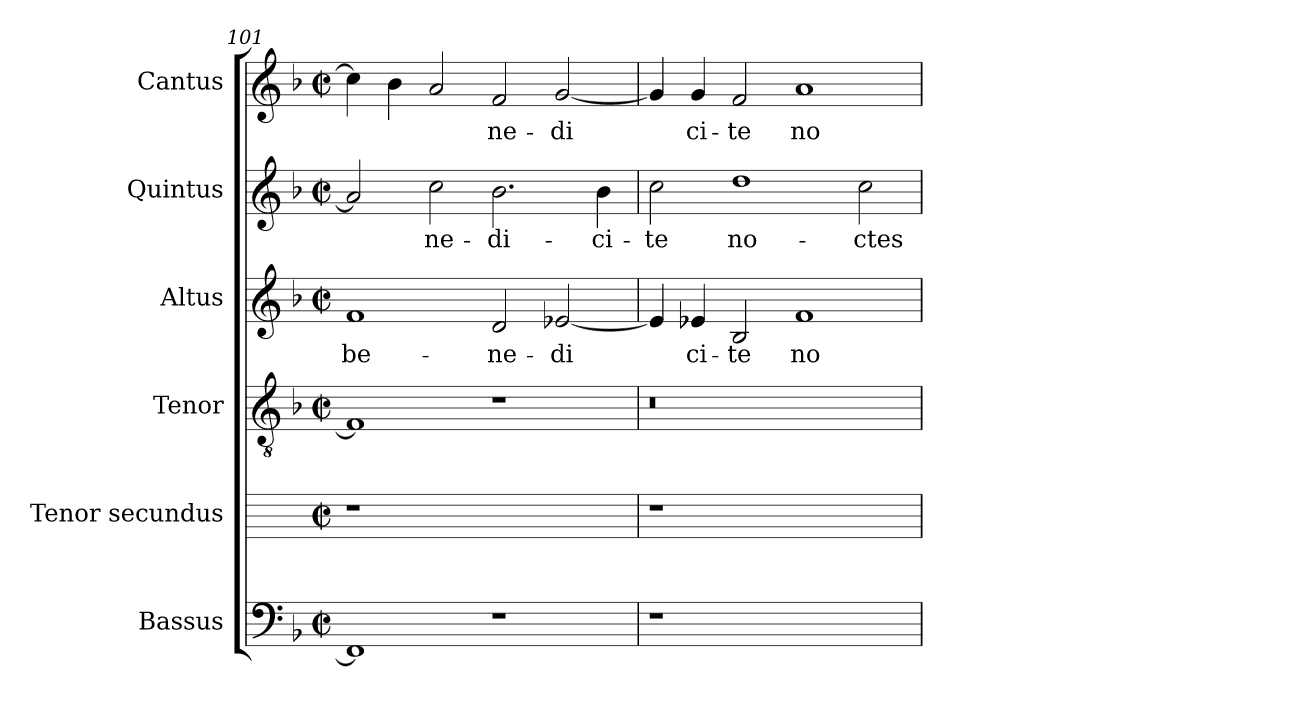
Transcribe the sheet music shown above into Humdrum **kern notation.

**kern	**text	**kern	**kern	**text	**kern	**text	**kern	**text	**kern	**text
*part6	*part6	*part5	*part4	*part4	*part3	*part3	*part2	*part2	*part1	*part1
*staff6	*staff6	*staff5	*staff4	*staff4	*staff3	*staff3	*staff2	*staff2	*staff1	*staff1
*I"Bassus	*	*I"Tenor  secundus	*I"Tenor	*	*I"Altus	*	*I"Quintus	*	*I"Cantus	*
*I'B	*	*	*I'T	*	*I'A	*	*I'Q	*	*I'C	*
*clefF4	*	*	*clefGv2	*	*clefG2	*	*clefG2	*	*clefG2	*
*k[b-]	*	*k[]	*k[b-]	*	*k[b-]	*	*k[b-]	*	*k[b-]	*
*F:	*	*C:	*F:	*	*F:	*	*F:	*	*F:	*
*M2/2	*	*M2/2	*M2/2	*	*M2/2	*	*M2/2	*	*M2/2	*
*met(c|)	*	*met(c|)	*met(c|)	*	*met(c|)	*	*met(c|)	*	*met(c|)	*
=101	=101	=101	=101	=101	=101	=101	=101	=101	=101	=101
!	!LO:LY:b:cj	!	!	!LO:LY:b:cj	!	!LO:LY:b:cj	!	!LO:LY:b:cj	!	!LO:LY:b:cj
1FF]	.	1r	1F]	.	1f	be-	2a/]	--	4cc\]	--
!	!	!	!	!	!	!	!	!	!	!LO:LY:b:cj
.	.	.	.	.	.	.	.	.	4b-\	--
!	!	!	!	!	!	!	!	!LO:LY:b:cj	!	!LO:LY:b:cj
.	.	.	.	.	.	.	2cc\	-ne-	2a/	--
!	!	!	!	!	!	!LO:LY:b:cj	!	!LO:LY:b:cj	!	!LO:LY:b:cj
1r	.	1ryy	1r	.	2d/	-ne-	2.b-\	-di-	2f/	-ne-
!	!	!	!	!	!	!LO:LY:b:cj	!	!	!	!LO:LY:b:cj
.	.	.	.	.	[<2e-X/	-di-	.	.	[<2g/	-di-
!	!	!	!	!	!	!	!	!LO:LY:b:cj	!	!
.	.	.	.	.	.	.	4b-\	-ci-	.	.
=102	=102	=102	=102	=102	=102	=102	=102	=102	=102	=102
!	!	!	!	!	!	!LO:LY:b:cj	!	!LO:LY:b:cj	!	!LO:LY:b:cj
1r	.	1r	0r	.	4e-/]	--	2cc\	-te	4g/]	--
!	!	!	!	!	!	!LO:LY:b:cj	!	!	!	!LO:LY:b:cj
.	.	.	.	.	4e-X/	-ci-	.	.	4g/	-ci-
!	!	!	!	!	!	!LO:LY:b:cj	!	!LO:LY:b:cj	!	!LO:LY:b:cj
.	.	.	.	.	2B-/	-te	1dd	no-	2f/	-te
!	!	!	!	!	!	!LO:LY:b:cj	!	!	!	!LO:LY:b:cj
1ryy	.	1ryy	.	.	1f	no-	.	.	1a	no-
!	!	!	!	!	!	!	!	!LO:LY:b:cj	!	!
.	.	.	.	.	.	.	2cc\	-ctes	.	.
=	=	=	=	=	=	=	=	=	=	=
*-	*-	*-	*-	*-	*-	*-	*-	*-	*-	*-
